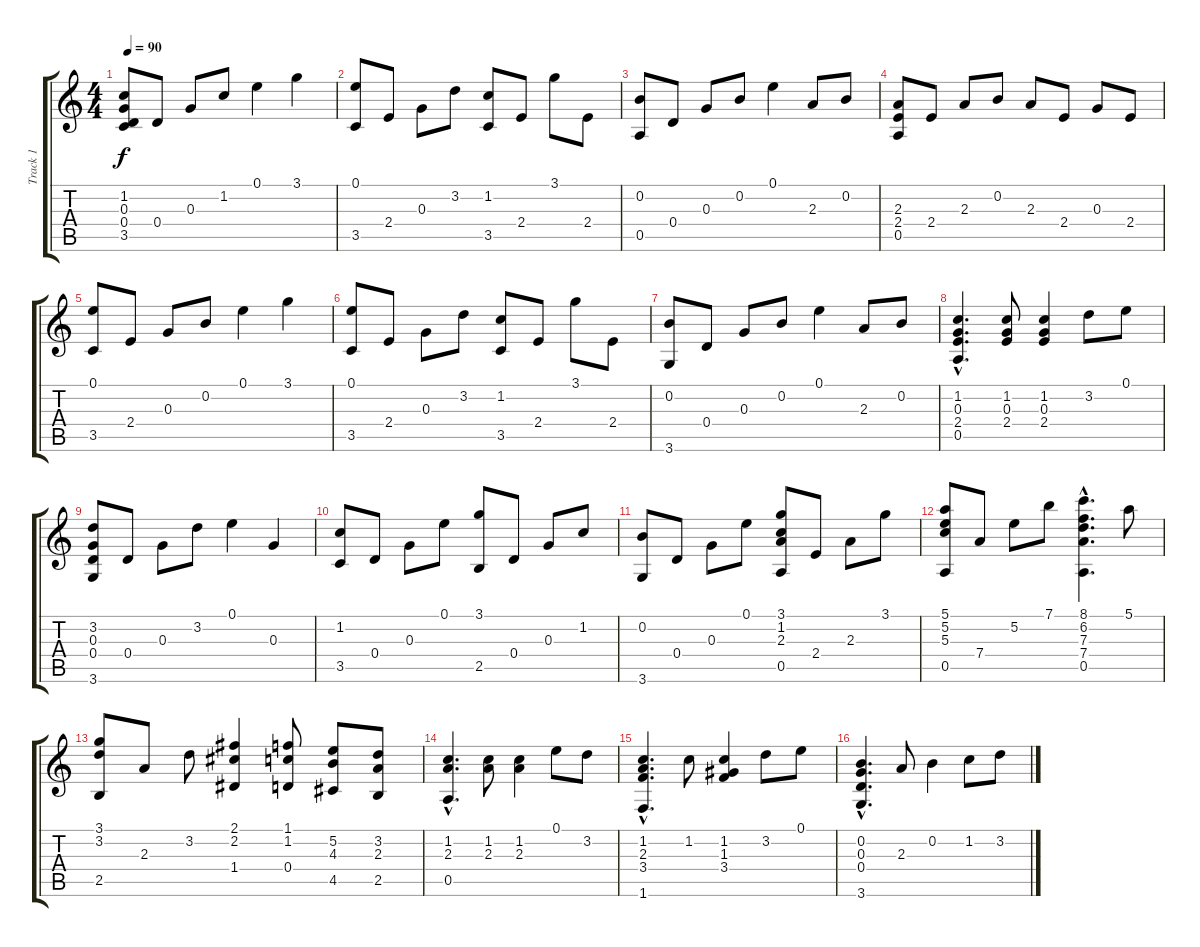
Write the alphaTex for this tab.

\track ("Track 1" "Track 1") {instrument acousticguitarnylon}
\staff {score tabs}
\tuning (E4 B3 G3 D3 A2 E2) {hide}
\ts (4 4)
\tempo 90
\clef g2
\ks c
(1.2 0.3 0.4 3.5).8{dy f} 0.4.8 0.3.8 1.2.8 0.1.4 3.1.4 |
(0.1 3.5).8 2.4.8 0.3.8 3.2.8 (1.2 3.5).8 2.4.8 3.1.8 2.4.8 |
(0.2 0.5).8 0.4.8 0.3.8 0.2.8 0.1.4 2.3.8 0.2.8 |
(2.3 2.4 0.5).8 2.4.8 2.3.8 0.2.8 2.3.8 2.4.8 0.3.8 2.4.8 |
(0.1 3.5).8 2.4.8 0.3.8 0.2.8 0.1.4 3.1.4 |
(0.1 3.5).8 2.4.8 0.3.8 3.2.8 (1.2 3.5).8 2.4.8 3.1.8 2.4.8 |
(0.2 3.6).8 0.4.8 0.3.8 0.2.8 0.1.4 2.3.8 0.2.8 |
(1.2{hac} 0.3{hac} 2.4{hac} 0.5{hac}).4{d} (1.2 0.3 2.4).8 (1.2 0.3 2.4).4 3.2.8 0.1.8 |
(3.2 0.3 0.4 3.6).8 0.4.8 0.3.8 3.2.8 0.1.4 0.3.4 |
(1.2 3.5).8 0.4.8 0.3.8 0.1.8 (3.1 2.5).8 0.4.8 0.3.8 1.2.8 |
(0.2 3.6).8 0.4.8 0.3.8 0.1.8 (3.1 1.2 2.3 0.5).8 2.4.8 2.3.8 3.1.8 |
(5.1 5.2 5.3 0.5).8 7.4.8 5.2.8 7.1.8 (8.1{hac} 6.2{hac} 7.3{hac} 7.4{hac} 0.5{hac}).4{d} 5.1.8 |
(3.1 3.2 2.5).8 2.3.8 3.2.8 (2.1 2.2 1.4).4 (1.1 1.2 0.4).8 (5.2 4.3 4.5).8 (3.2 2.3 2.5).8 |
(1.2{hac} 2.3{hac} 0.5{hac}).4{d} (1.2 2.3).8 (1.2 2.3).4 0.1.8 3.2.8 |
(1.2{hac} 2.3{hac} 3.4{hac} 1.6{hac}).4{d} 1.2.8 (1.2 1.3 3.4).4 3.2.8 0.1.8 |
(0.2{hac} 0.3{hac} 0.4{hac} 3.6{hac}).4{d} 2.3.8 0.2.4 1.2.8 3.2.8
